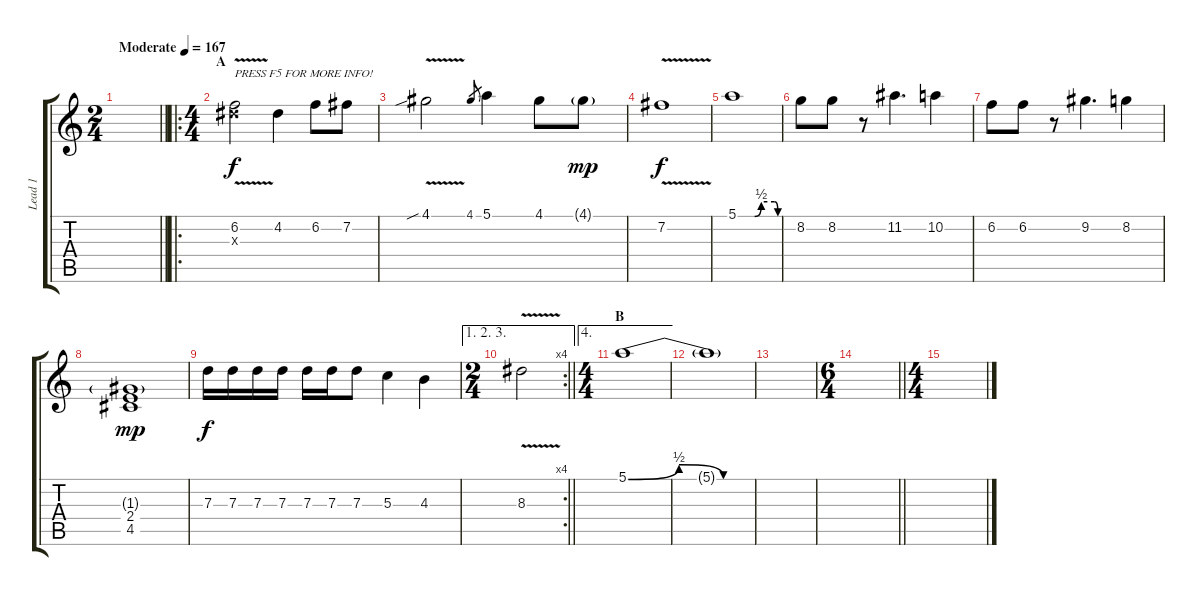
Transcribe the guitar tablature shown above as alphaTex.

\track ("Lead 1" "Lead 1") {instrument overdrivenguitar}
\staff {score tabs}
\tuning (E4 B3 G3 D3 A2 E2) {hide}
\ts (2 4)
\tempo (167 "Moderate")
\clef g2
\barLineRight lightlight
\ks c
|
\ro
\ts (4 4)
\section ("" "A")
(6.2{v} 8.3{x}).2{txt "PRESS F5 FOR MORE INFO!"} 4.2.4{dy f} 6.2.8 7.2.8 |
4.1{v sib}.2 4.1.8{gr} 5.1.4 4.1.8 4.1{g}.8{dy mp} |
7.2{v}.1{dy f} |
5.1{be (custom 0 0 25 0 35 2 55 2 60 0)}.1 |
8.2.8 8.2.8 r.8 11.2.4{d} 10.2.4 |
6.2.8 6.2.8 r.8 9.2.4{d} 8.2.4 |
(1.3{g} 2.4 4.5).1{dy mp} |
7.3.16{dy f} 7.3.16 7.3.16 7.3.16 7.3.16 7.3.16 7.3.8 5.3.4 4.3.4 |
\ae (1 2 3)
\rc 4
\ts (2 4)
\barLineRight lightlight
8.3{v}.2 |
\ae 4
\ts (4 4)
\section ("" "B")
5.1{be (custom 0 0 24 2 45 0 60 0)}.1 |
5.1{t}.1{volume 0} |
|
\ts (6 4)
\barLineRight lightlight
|
\ts (4 4)
\section ("" "")
